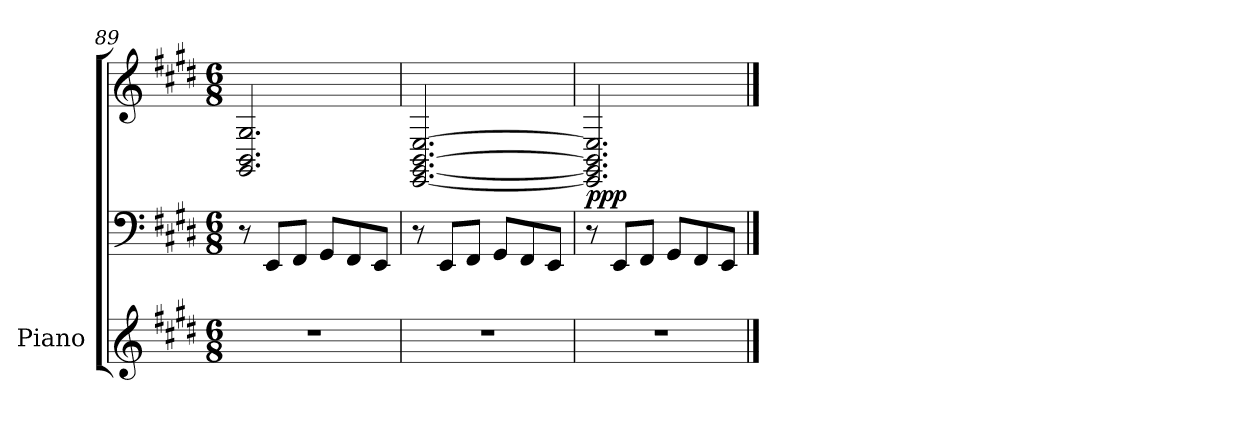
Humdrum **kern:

**kern	**kern	**kern	**dynam
*part1	*part1	*part1	*part1
*staff3	*staff2	*staff1	*staff1/2/3
*I"Piano	*	*	*
*I'Pno.	*	*	*
*clefG2	*clefF4	*clefG2	*
*k[f#c#g#d#]	*k[f#c#g#d#]	*k[f#c#g#d#]	*
*M6/8	*M6/8	*M6/8	*
*MM76	*MM76	*MM76	*
=89	=89	=89	=89
2.r	8r	2.GG#/ 2.BB/ 2.G#/	.
.	8EE/L	.	.
.	8FF#/J	.	.
.	8GG#/L	.	.
.	8FF#/	.	.
.	8EE/J	.	.
=90	=90	=90	=90
*	*	*MM75	*
2.r	8r	[2.EE/ [2.GG#/ [2.BB/ [2.E/	.
.	8EE/L	.	.
.	8FF#/J	.	.
.	8GG#/L	.	.
.	8FF#/	.	.
.	8EE/J	.	.
=91	=91	=91	=91
*	*	*MM74	*
!	!	!	!LO:DY:b
2.r	8r	2.EE/] 2.GG#/] 2.BB/] 2.E/]	ppp
.	8EE/L	.	.
.	8FF#/J	.	.
.	8GG#/L	.	.
.	8FF#/	.	.
.	8EE/J	.	.
==	==	==	==
*-	*-	*-	*-
